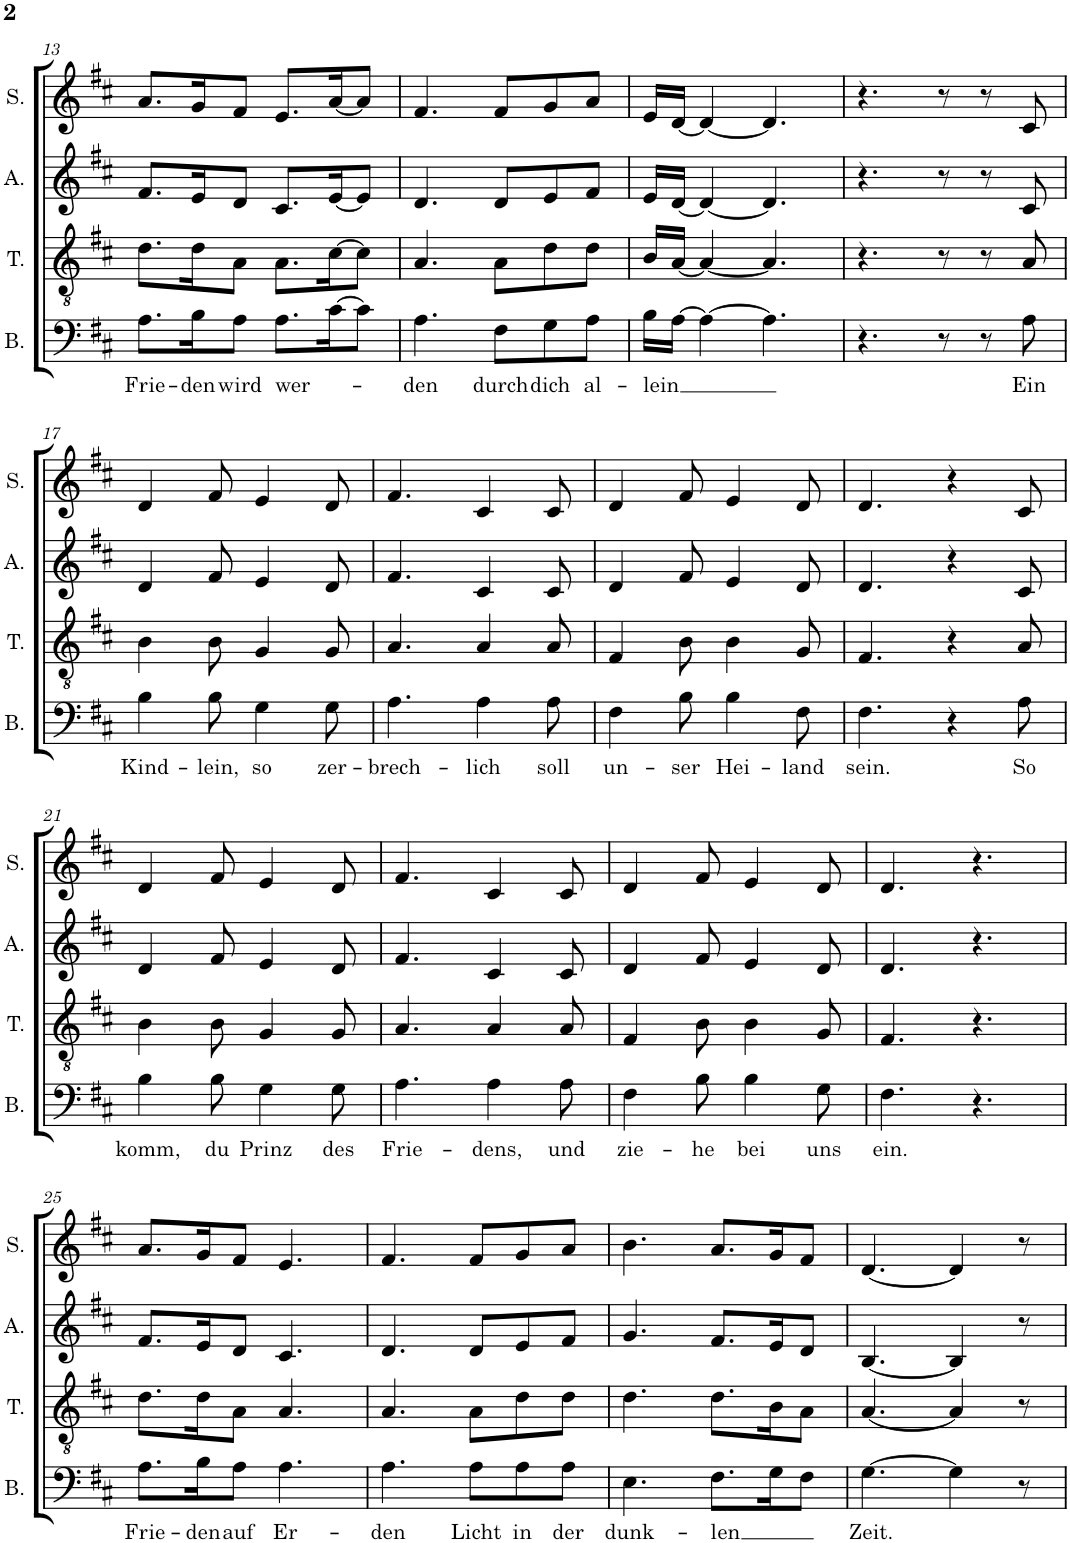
**kern	**text	**kern	**kern	**kern
*part4	*part4	*part3	*part2	*part1
*staff4	*staff4	*staff3	*staff2	*staff1
*I"Bass	*	*I"Tenor	*I"Alto	*I"Soprano
*I'B.	*	*I'T.	*I'A.	*I'S.
!!LO:PB:g=z
*clefF4	*	*clefGv2	*clefG2	*clefG2
*	*	*Trd1c2	*	*
*k[f#c#]	*	*k[f#c#]	*k[f#c#]	*k[f#c#]
*M6/8	*	*M6/8	*M6/8	*M6/8
=13	=13	=13	=13	=13
!	!LO:LY:b	!	!	!
8.A\L	Frie-	8.d\L	8.f#/L	8.a/L
!	!LO:LY:b	!	!	!
16B\K	-den	16d\K	16e/K	16g/K
!	!LO:LY:b	!	!	!
8A\J	wird	8A\J	8d/J	8f#/J
!	!LO:LY:b	!	!	!
8.A\L	wer-	8.A\L	8.c#/L	8.e/L
[16c#\K	.	[16c#\K	[16e/K	[16a/K
8c#\J]	.	8c#\J]	8e/J]	8a/J]
=14	=14	=14	=14	=14
!	!LO:LY:b	!	!	!
4.A\	-den	4.A/	4.d/	4.f#/
!	!LO:LY:b	!	!	!
8F#\L	durch	8A\L	8d/L	8f#/L
!	!LO:LY:b	!	!	!
8G\	dich	8d\	8e/	8g/
!	!LO:LY:b	!	!	!
8A\J	al-	8d\J	8f#/J	8a/J
=15	=15	=15	=15	=15
!	!LO:LY:b	!	!	!
16B\LL	-lein	16B/LL	16e/LL	16e/LL
[16A\JJ	.	[16A/JJ	[16d/JJ	[16d/JJ
4A\_	.	4A/_	4d/_	4d/_
4.A\]	.	4.A/]	4.d/]	4.d/]
=16	=16	=16	=16	=16
4.r	.	4.r	4.r	4.r
8r	.	8r	8r	8r
8r	.	8r	8r	8r
!	!LO:LY:b	!	!	!
8A\	Ein	8A/	8c#/	8c#/
!!LO:LB:g=z
=17	=17	=17	=17	=17
!	!LO:LY:b	!	!	!
4B\	Kind-	4B\	4d/	4d/
!	!LO:LY:b	!	!	!
8B\	-lein,	8B\	8f#/	8f#/
!	!LO:LY:b	!	!	!
4G\	so	4G/	4e/	4e/
!	!LO:LY:b	!	!	!
8G\	zer-	8G/	8d/	8d/
=18	=18	=18	=18	=18
!	!LO:LY:b	!	!	!
4.A\	-brech-	4.A/	4.f#/	4.f#/
!	!LO:LY:b	!	!	!
4A\	-lich	4A/	4c#/	4c#/
!	!LO:LY:b	!	!	!
8A\	soll	8A/	8c#/	8c#/
=19	=19	=19	=19	=19
!	!LO:LY:b	!	!	!
4F#\	un-	4F#/	4d/	4d/
!	!LO:LY:b	!	!	!
8B\	-ser	8B\	8f#/	8f#/
!	!LO:LY:b	!	!	!
4B\	Hei-	4B\	4e/	4e/
!	!LO:LY:b	!	!	!
8F#\	-land	8G/	8d/	8d/
=20	=20	=20	=20	=20
!	!LO:LY:b	!	!	!
4.F#\	sein.	4.F#/	4.d/	4.d/
4r	.	4r	4r	4r
!	!LO:LY:b	!	!	!
8A\	So	8A/	8c#/	8c#/
!!LO:LB:g=z
=21	=21	=21	=21	=21
!	!LO:LY:b	!	!	!
4B\	komm,	4B\	4d/	4d/
!	!LO:LY:b	!	!	!
8B\	du	8B\	8f#/	8f#/
!	!LO:LY:b	!	!	!
4G\	Prinz	4G/	4e/	4e/
!	!LO:LY:b	!	!	!
8G\	des	8G/	8d/	8d/
=22	=22	=22	=22	=22
!	!LO:LY:b	!	!	!
4.A\	Frie-	4.A/	4.f#/	4.f#/
!	!LO:LY:b	!	!	!
4A\	-dens,	4A/	4c#/	4c#/
!	!LO:LY:b	!	!	!
8A\	und	8A/	8c#/	8c#/
=23	=23	=23	=23	=23
!	!LO:LY:b	!	!	!
4F#\	zie-	4F#/	4d/	4d/
!	!LO:LY:b	!	!	!
8B\	-he	8B\	8f#/	8f#/
!	!LO:LY:b	!	!	!
4B\	bei	4B\	4e/	4e/
!	!LO:LY:b	!	!	!
8G\	uns	8G/	8d/	8d/
=24	=24	=24	=24	=24
!	!LO:LY:b	!	!	!
4.F#\	ein.	4.F#/	4.d/	4.d/
4.r	.	4.r	4.r	4.r
!!LO:LB:g=z
=25	=25	=25	=25	=25
!	!LO:LY:b	!	!	!
8.A\L	Frie-	8.d\L	8.f#/L	8.a/L
!	!LO:LY:b	!	!	!
16B\K	-den	16d\K	16e/K	16g/K
!	!LO:LY:b	!	!	!
8A\J	auf	8A\J	8d/J	8f#/J
!	!LO:LY:b	!	!	!
4.A\	Er-	4.A/	4.c#/	4.e/
=26	=26	=26	=26	=26
!	!LO:LY:b	!	!	!
4.A\	-den	4.A/	4.d/	4.f#/
!	!LO:LY:b	!	!	!
8A\L	Licht	8A\L	8d/L	8f#/L
!	!LO:LY:b	!	!	!
8A\	in	8d\	8e/	8g/
!	!LO:LY:b	!	!	!
8A\J	der	8d\J	8f#/J	8a/J
=27	=27	=27	=27	=27
!	!LO:LY:b	!	!	!
4.E\	dunk-	4.d\	4.g/	4.b\
!	!LO:LY:b	!	!	!
8.F#\L	-len	8.d\L	8.f#/L	8.a/L
16G\K	.	16B\K	16e/K	16g/K
8F#\J	.	8A\J	8d/J	8f#/J
=28	=28	=28	=28	=28
!	!LO:LY:b	!	!	!
[4.G\	Zeit.	[4.A/	[4.B/	[4.d/
4G\]	.	4A/]	4B/]	4d/]
8r	.	8r	8r	8r
=	=	=	=	=
*-	*-	*-	*-	*-
